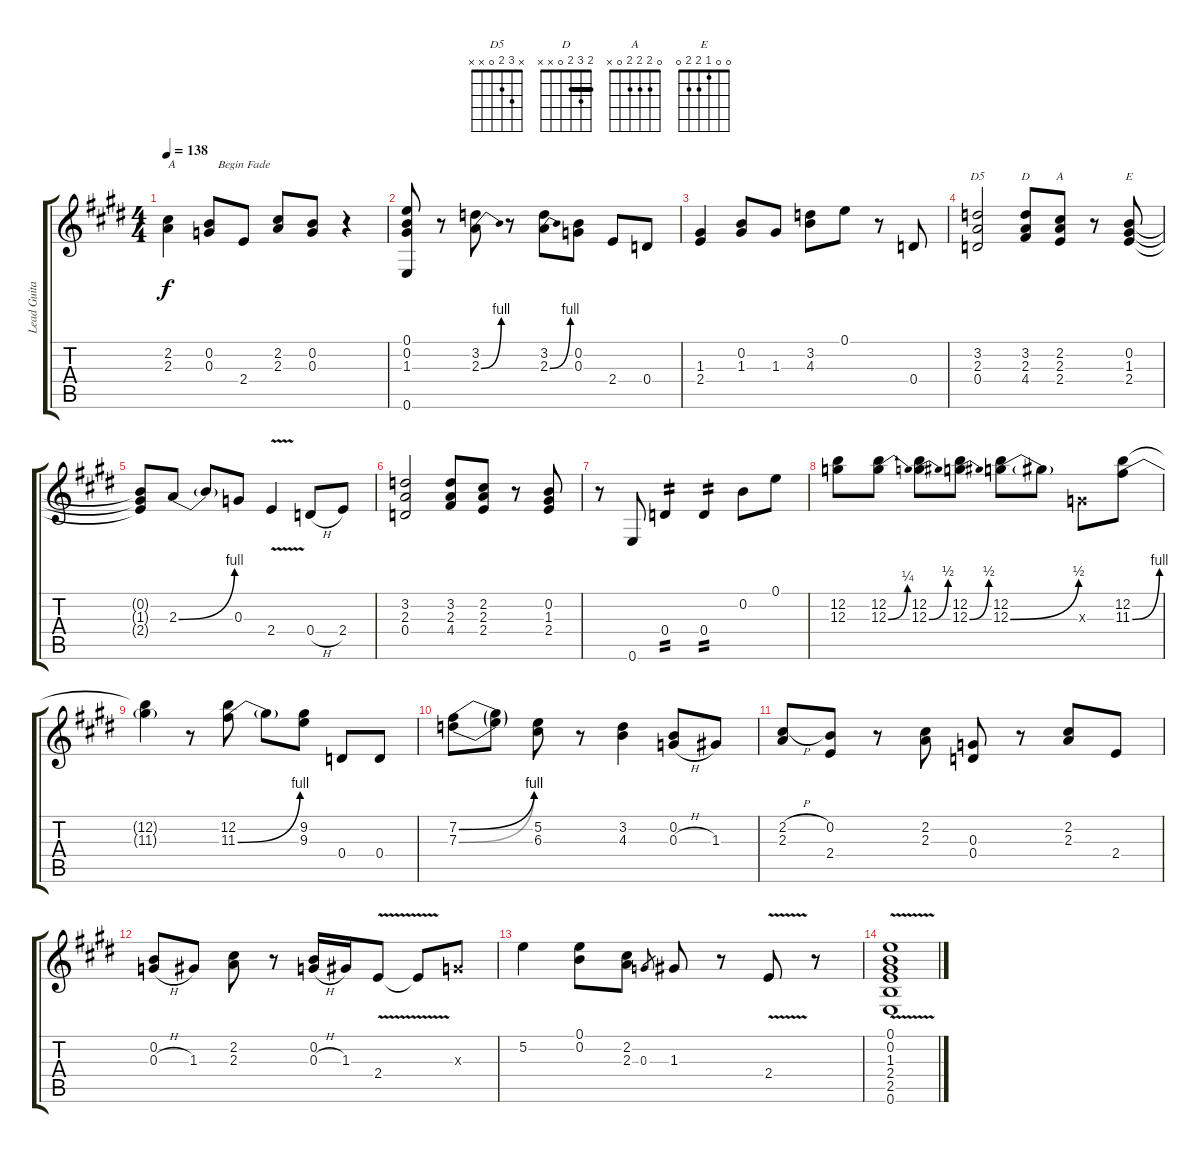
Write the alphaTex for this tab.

\track ("Lead Guitar" "Lead Guita") {instrument distortionguitar}
\staff {score tabs}
\tuning (E4 B3 G3 D3 A2 E2) {hide}
\chord ("D5" x 3 2 0 x x)
\chord ("D" 2 3 2 0 x x) {barre 2}
\chord ("A" 0 2 2 2 0 x)
\chord ("E" 0 0 1 2 2 0)
\ts (4 4)
\tempo 138
\clef g2
\ks e
(2.2 2.3).4{txt "A              Begin Fade" dy f} (0.2 0.3).8 2.4.8 (2.2 2.3).8 (0.2 0.3).8 r.4 |
(0.1 0.2 1.3 0.6).8 r.8 (3.2 2.3{be (bend 0 0 60 4)}).8 r.8 (3.2 2.3{be (bend 0 0 60 4)}).8 (0.2 0.3).8 2.4.8 0.4.8 |
(1.3 2.4).4 (0.2 1.3).8 1.3.8 (3.2 4.3).8 0.1.8 r.8 0.4.8 |
(3.2 2.3 0.4).2{ch "D5"} (3.2 2.3 4.4).8{ch "D"} (2.2 2.3 2.4).8{ch "A"} r.8 (0.2 1.3 2.4).8{ch "E"} |
(0.2{t} 1.3{t} 2.4{t}).8 2.3{be (bend 0 0 60 4)}.8 2.3{t}.8 0.3.8 2.4{v}.4 0.4{h}.8 2.4.8 |
(3.2 2.3 0.4).2 (3.2 2.3 4.4).8 (2.2 2.3 2.4).8 r.8 (0.2 1.3 2.4).8 |
r.8 0.6.8 0.4.4{tp 2} 0.4.4{tp 2} 0.2.8 0.1.8 |
(12.2 12.3).8 (12.2 12.3{be (bend 0 0 60 1)}).8 (12.2 12.3{be (bend 0 0 60 2)}).8 (12.2 12.3{be (bend 0 0 60 2)}).8 (12.2 12.3{be (bend 0 0 60 2)}).8 12.3{t}.8 0.3{x}.8 (12.2 11.3{be (bend 0 0 60 4)}).8 |
(12.2{t} 11.3{t}).4 r.8 (12.2 11.3{be (bend 0 0 60 4)}).8 11.3{t}.8 (9.2 9.3).8 0.4.8 0.4.8 |
(7.2{be (bend 0 0 60 4)} 7.3{be (bend 0 0 60 4)}).8 (7.2{t} 7.3{t}).8 (5.2 6.3).8 r.8 (3.2 4.3).4 (0.2 0.3{h}).8 1.3.8 |
(2.2{h} 2.3).8 (0.2 2.4).8 r.8 (2.2 2.3).8 (0.3 0.4).8 r.8 (2.2 2.3).8 2.4.8 |
(0.2 0.3{h}).8 1.3.8 (2.2 2.3).8 r.8 (0.2 0.3{h}).16 1.3.16 2.4{v}.8 2.4{t}.8 0.3{x}.8 |
5.2.4 (0.1 0.2).8 (2.2 2.3).8 0.3.8{gr} 1.3.8 r.8 2.4{v}.8 r.8 |
(0.1 0.2 1.3 2.4{v} 2.5 0.6).1
